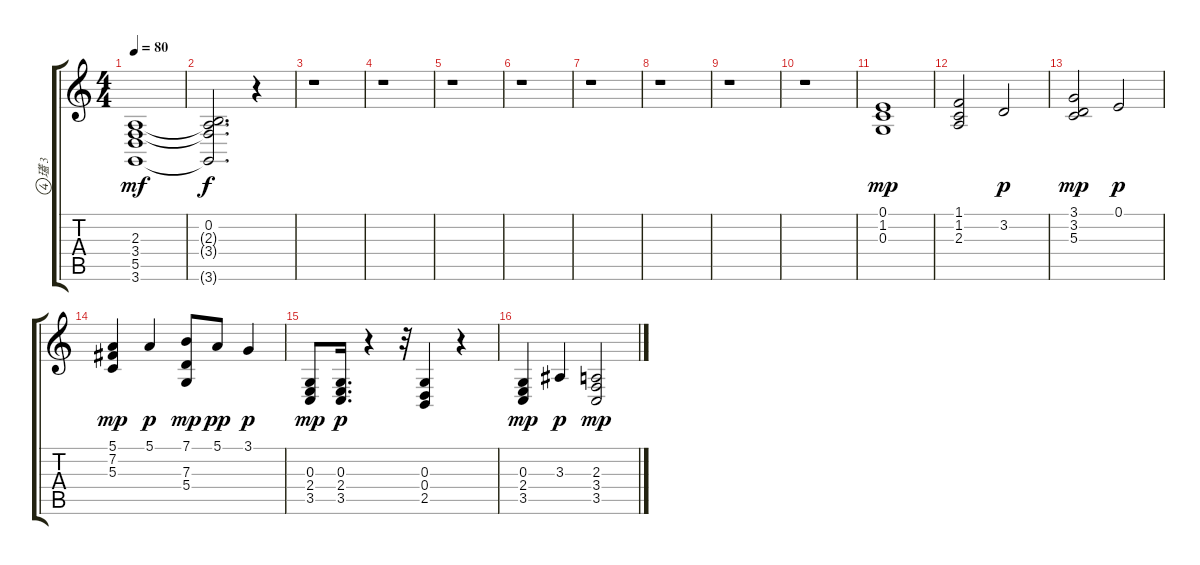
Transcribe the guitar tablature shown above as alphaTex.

\track ("瓂 3" "瓂 3") {instrument synthvoice}
\staff {score tabs}
\tuning (E4 B3 G3 D3 A2 E2) {hide}
\ts (4 4)
\tempo 80
\clef g2
\ks c
(2.3 3.4 5.5 3.6).1{dy mf instrument synthvoice} |
(0.2 2.3{t} 3.4{t} 3.6{t}).2{d dy f} r.4 |
r.1 |
r.1 |
r.1 |
r.1 |
r.1 |
r.1 |
r.1 |
r.1 |
(0.1 1.2 0.3).1{dy mp instrument flute} |
(1.1 1.2 2.3).2 3.2.2{dy p} |
(3.1 3.2 5.3).2{dy mp} 0.1.2{dy p} |
(5.1 7.2 5.3).4{dy mp} 5.1.4{dy p} (7.1 7.3 5.4).8{dy mp} 5.1.8{dy pp} 3.1.4{dy p} |
(0.3 2.4 3.5).8{dy mp} (0.3 2.4 3.5).16{d dy p} r.4 r.32 (0.3 0.4 2.5).4 r.4 |
(0.3 2.4 3.5).4{dy mp} 3.3.4{dy p} (2.3 3.4 3.5).2{dy mp}
